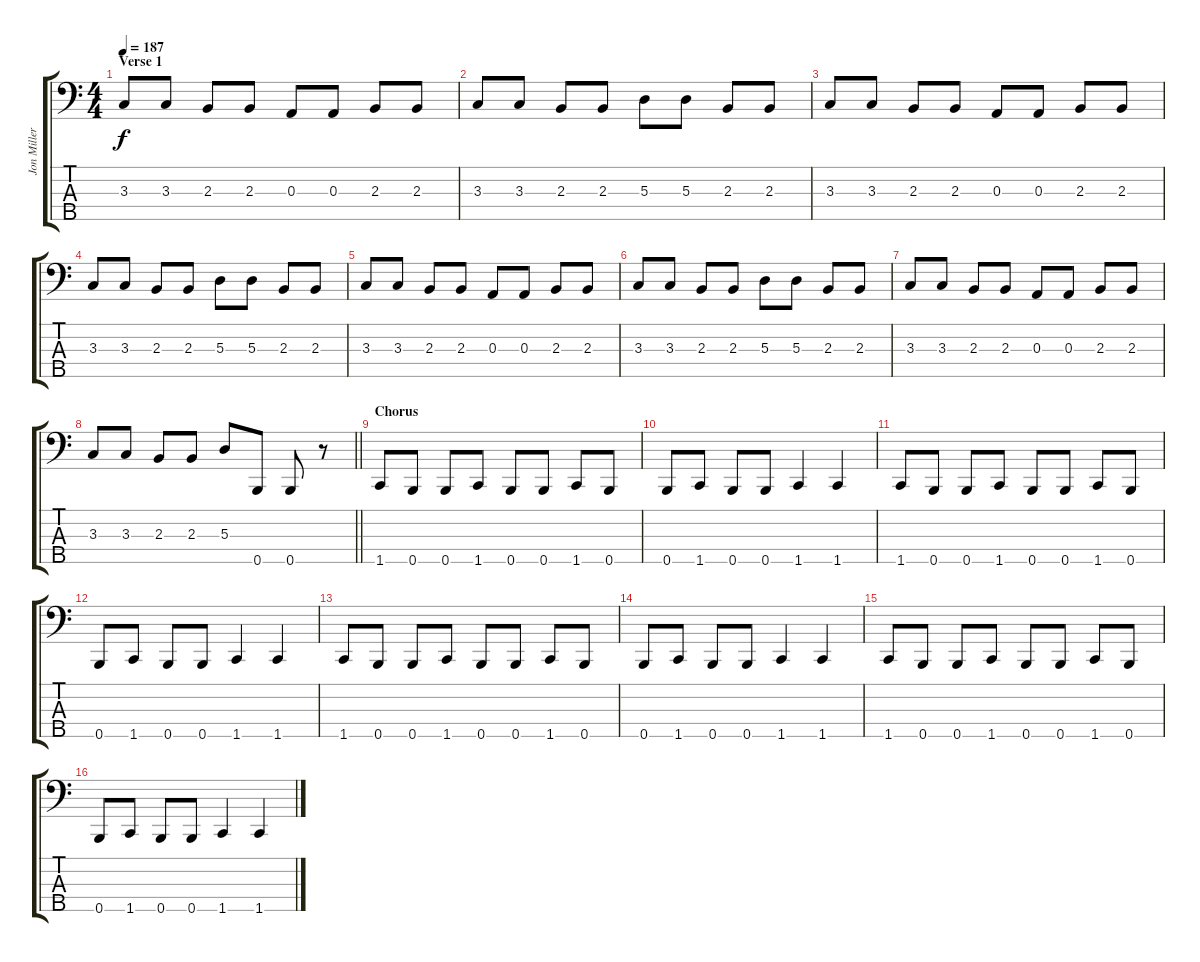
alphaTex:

\track ("Jon Miller - Bass" "Jon Miller") {instrument electricbassfinger}
\staff {score tabs}
\tuning (G2 D2 A1 E1 B0) {hide}
\ts (4 4)
\section ("" "Verse 1")
\tempo 187
\clef f4
\ks c
3.3.8{dy f} 3.3.8 2.3.8 2.3.8 0.3.8 0.3.8 2.3.8 2.3.8 |
3.3.8 3.3.8 2.3.8 2.3.8 5.3.8 5.3.8 2.3.8 2.3.8 |
3.3.8 3.3.8 2.3.8 2.3.8 0.3.8 0.3.8 2.3.8 2.3.8 |
3.3.8 3.3.8 2.3.8 2.3.8 5.3.8 5.3.8 2.3.8 2.3.8 |
3.3.8 3.3.8 2.3.8 2.3.8 0.3.8 0.3.8 2.3.8 2.3.8 |
3.3.8 3.3.8 2.3.8 2.3.8 5.3.8 5.3.8 2.3.8 2.3.8 |
3.3.8 3.3.8 2.3.8 2.3.8 0.3.8 0.3.8 2.3.8 2.3.8 |
\barLineRight lightlight
3.3.8 3.3.8 2.3.8 2.3.8 5.3.8 0.5.8 0.5.8 r.8 |
\section ("" "Chorus")
1.5.8 0.5.8 0.5.8 1.5.8 0.5.8 0.5.8 1.5.8 0.5.8 |
0.5.8 1.5.8 0.5.8 0.5.8 1.5.4 1.5.4 |
1.5.8 0.5.8 0.5.8 1.5.8 0.5.8 0.5.8 1.5.8 0.5.8 |
0.5.8 1.5.8 0.5.8 0.5.8 1.5.4 1.5.4 |
1.5.8 0.5.8 0.5.8 1.5.8 0.5.8 0.5.8 1.5.8 0.5.8 |
0.5.8 1.5.8 0.5.8 0.5.8 1.5.4 1.5.4 |
1.5.8 0.5.8 0.5.8 1.5.8 0.5.8 0.5.8 1.5.8 0.5.8 |
0.5.8 1.5.8 0.5.8 0.5.8 1.5.4 1.5.4
